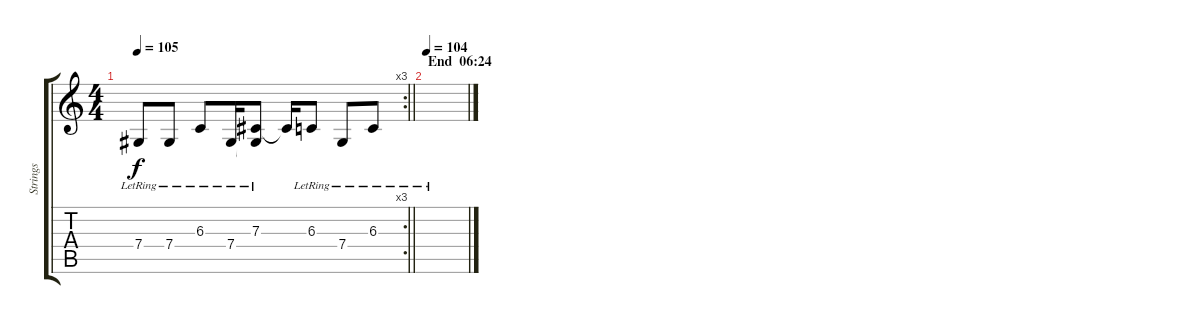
\track ("Strings" "Strings") {instrument tremolostrings}
\staff {score tabs}
\tuning (Eb4 Bb3 Gb3 Db3 Ab2 Eb2) {hide}
\rc 3
\ts (4 4)
\tempo 105
\clef g2
\barLineRight lightlight
\ks c
7.4{lr}.8{dy f} 7.4{lr}.8 6.3{lr}.8 7.4{lr}.16 (7.3{lr} 7.4{t}).8 7.3{t}.16 6.3{lr}.8 7.4{lr}.8 6.3{lr}.8 |
\section ("" "End  06:24")
\tempo 104
